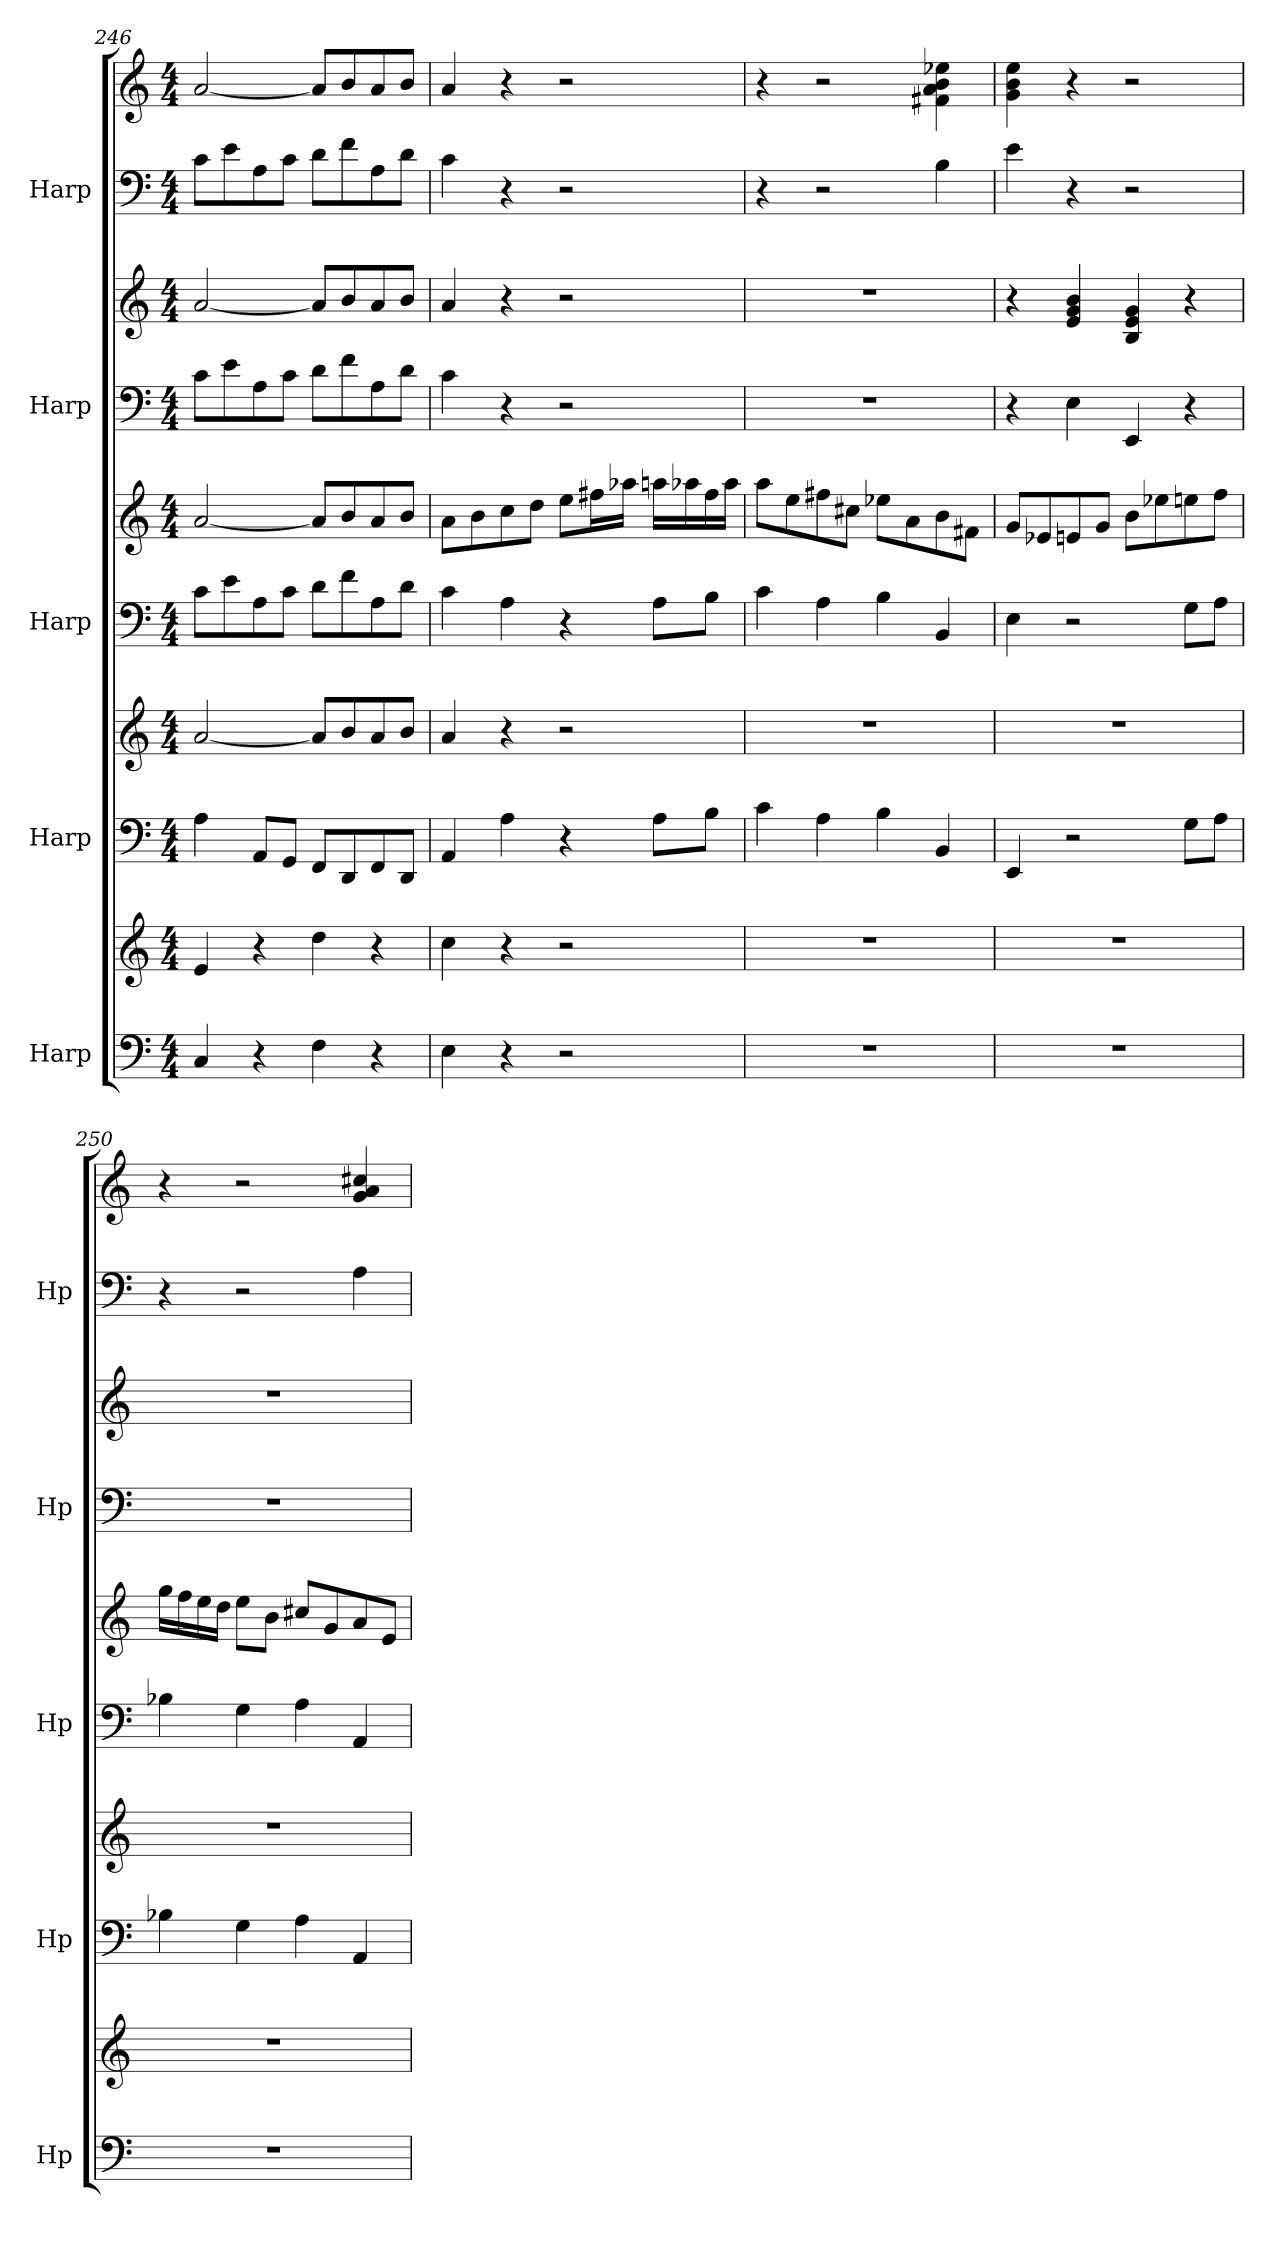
**kern	**kern	**kern	**kern	**kern	**kern	**kern	**kern	**kern	**kern
*part5	*part5	*part4	*part4	*part3	*part3	*part2	*part2	*part1	*part1
*staff10	*staff9	*staff8	*staff7	*staff6	*staff5	*staff4	*staff3	*staff2	*staff1
*I"Harp	*	*I"Harp	*	*I"Harp	*	*I"Harp	*	*I"Harp	*
*I'Hp	*	*I'Hp	*	*I'Hp	*	*I'Hp	*	*I'Hp	*
!!LO:PB:g=z
*clefF4	*clefG2	*clefF4	*clefG2	*clefF4	*clefG2	*clefF4	*clefG2	*clefF4	*clefG2
*k[]	*k[]	*k[]	*k[]	*k[]	*k[]	*k[]	*k[]	*k[]	*k[]
*M4/4	*M4/4	*M4/4	*M4/4	*M4/4	*M4/4	*M4/4	*M4/4	*M4/4	*M4/4
=246	=246	=246	=246	=246	=246	=246	=246	=246	=246
4C/	4e/	4A\	[2a/	8c\L	[2a/	8c\L	[2a/	8c\L	[2a/
.	.	.	.	8e\	.	8e\	.	8e\	.
4r	4r	8AA/L	.	8A\	.	8A\	.	8A\	.
.	.	8GG/J	.	8c\J	.	8c\J	.	8c\J	.
4F\	4dd\	8FF/L	8a/L]	8d\L	8a/L]	8d\L	8a/L]	8d\L	8a/L]
.	.	8DD/	8b/	8f\	8b/	8f\	8b/	8f\	8b/
4r	4r	8FF/	8a/	8A\	8a/	8A\	8a/	8A\	8a/
.	.	8DD/J	8b/J	8d\J	8b/J	8d\J	8b/J	8d\J	8b/J
=247	=247	=247	=247	=247	=247	=247	=247	=247	=247
4E\	4cc\	4AA/	4a/	4c\	8a\L	4c\	4a/	4c\	4a/
.	.	.	.	.	8b\	.	.	.	.
4r	4r	4A\	4r	4A\	8cc\	4r	4r	4r	4r
.	.	.	.	.	8dd\J	.	.	.	.
2r	2r	4r	2r	4r	8ee\L	2r	2r	2r	2r
.	.	.	.	.	16ff#X\L	.	.	.	.
.	.	.	.	.	16aa-X\JJ	.	.	.	.
.	.	8A\L	.	8A\L	16aan\LL	.	.	.	.
.	.	.	.	.	16aa-X\	.	.	.	.
.	.	8B\J	.	8B\J	16ff#\	.	.	.	.
.	.	.	.	.	16aa-\JJ	.	.	.	.
=248	=248	=248	=248	=248	=248	=248	=248	=248	=248
1r	1r	4c\	1r	4c\	8aa\L	1r	1r	4r	4r
.	.	.	.	.	8ee\	.	.	.	.
.	.	4A\	.	4A\	8ff#X\	.	.	2r	2r
.	.	.	.	.	8cc#X\J	.	.	.	.
.	.	4B\	.	4B\	8ee-X\L	.	.	.	.
.	.	.	.	.	8a\	.	.	.	.
.	.	4BB/	.	4BB/	8b\	.	.	4B\	4f#X\ 4a\ 4b\ 4ee-X\
.	.	.	.	.	8f#X\J	.	.	.	.
=249	=249	=249	=249	=249	=249	=249	=249	=249	=249
1r	1r	4EE/	1r	4E\	8g/L	4r	4r	4e\	4g\ 4b\ 4ee\
.	.	.	.	.	8e-X/	.	.	.	.
.	.	2r	.	2r	8en/	4E\	4e/ 4g/ 4b/	4r	4r
.	.	.	.	.	8g/J	.	.	.	.
.	.	.	.	.	8b\L	4EE/	4B/ 4e/ 4g/	2r	2r
.	.	.	.	.	8ee-X\	.	.	.	.
.	.	8G\L	.	8G\L	8een\	4r	4r	.	.
.	.	8A\J	.	8A\J	8ff\J	.	.	.	.
!!LO:PB:g=z
=250	=250	=250	=250	=250	=250	=250	=250	=250	=250
1r	1r	4B-X\	1r	4B-X\	16gg\LL	1r	1r	4r	4r
.	.	.	.	.	16ff\	.	.	.	.
.	.	.	.	.	16ee\	.	.	.	.
.	.	.	.	.	16dd\JJ	.	.	.	.
.	.	4G\	.	4G\	8ee\L	.	.	2r	2r
.	.	.	.	.	8b\J	.	.	.	.
.	.	4A\	.	4A\	8cc#X/L	.	.	.	.
.	.	.	.	.	8g/	.	.	.	.
.	.	4AA/	.	4AA/	8a/	.	.	4A\	4g/ 4a/ 4cc#X/
.	.	.	.	.	8e/J	.	.	.	.
=	=	=	=	=	=	=	=	=	=
*-	*-	*-	*-	*-	*-	*-	*-	*-	*-
